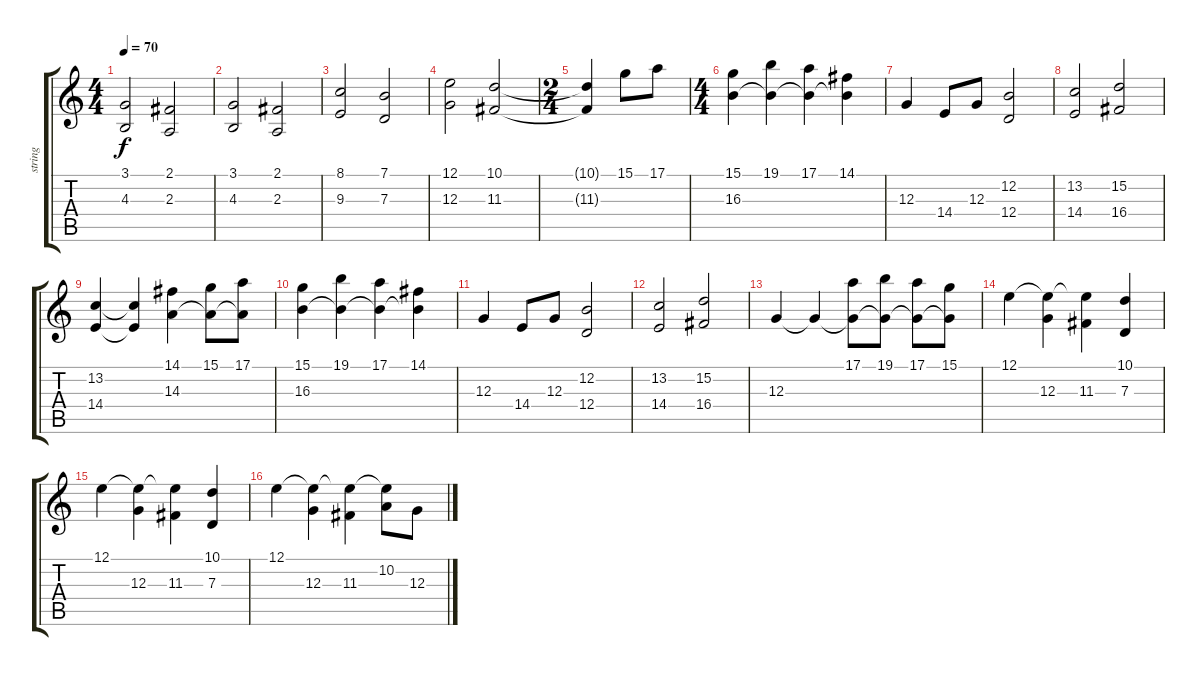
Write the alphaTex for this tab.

\track ("string" "string") {instrument stringensemble2}
\staff {score tabs}
\tuning (E4 B3 G3 D3 A2 E2) {hide}
\ts (4 4)
\tempo 70
\clef g2
\ks c
(3.1 4.3).2{dy f} (2.1 2.3).2 |
(3.1 4.3).2 (2.1 2.3).2 |
(8.1 9.3).2 (7.1 7.3).2 |
(12.1 12.3).2 (10.1 11.3).2 |
\ts (2 4)
(10.1{t} 11.3{t}).4 15.1.8 17.1.8 |
\ts (4 4)
(15.1 16.3).4 (19.1 16.3{t}).4 (17.1 16.3{t}).4 (14.1 16.3{t}).4 |
12.3.4 14.4.8 12.3.8 (12.2 12.4).2 |
(13.2 14.4).2 (15.2 16.4).2 |
(13.2 14.4).4 (13.2{t} 14.4{t}).4 (14.1 14.3).4 (15.1 14.3{t}).8 (17.1 14.3{t}).8 |
(15.1 16.3).4 (19.1 16.3{t}).4 (17.1 16.3{t}).4 (14.1 16.3{t}).4 |
12.3.4 14.4.8 12.3.8 (12.2 12.4).2 |
(13.2 14.4).2 (15.2 16.4).2 |
12.3.4 12.3{t}.4 (17.1 12.3{t}).8 (19.1 12.3{t}).8 (17.1 12.3{t}).8 (15.1 12.3{t}).8 |
12.1.4 (12.1{t} 12.3).4 (12.1{t} 11.3).4 (10.1 7.3).4 |
12.1.4 (12.1{t} 12.3).4 (12.1{t} 11.3).4 (10.1 7.3).4 |
12.1.4 (12.1{t} 12.3).4 (12.1{t} 11.3).4 (12.1{t} 10.2).8 12.3.8
